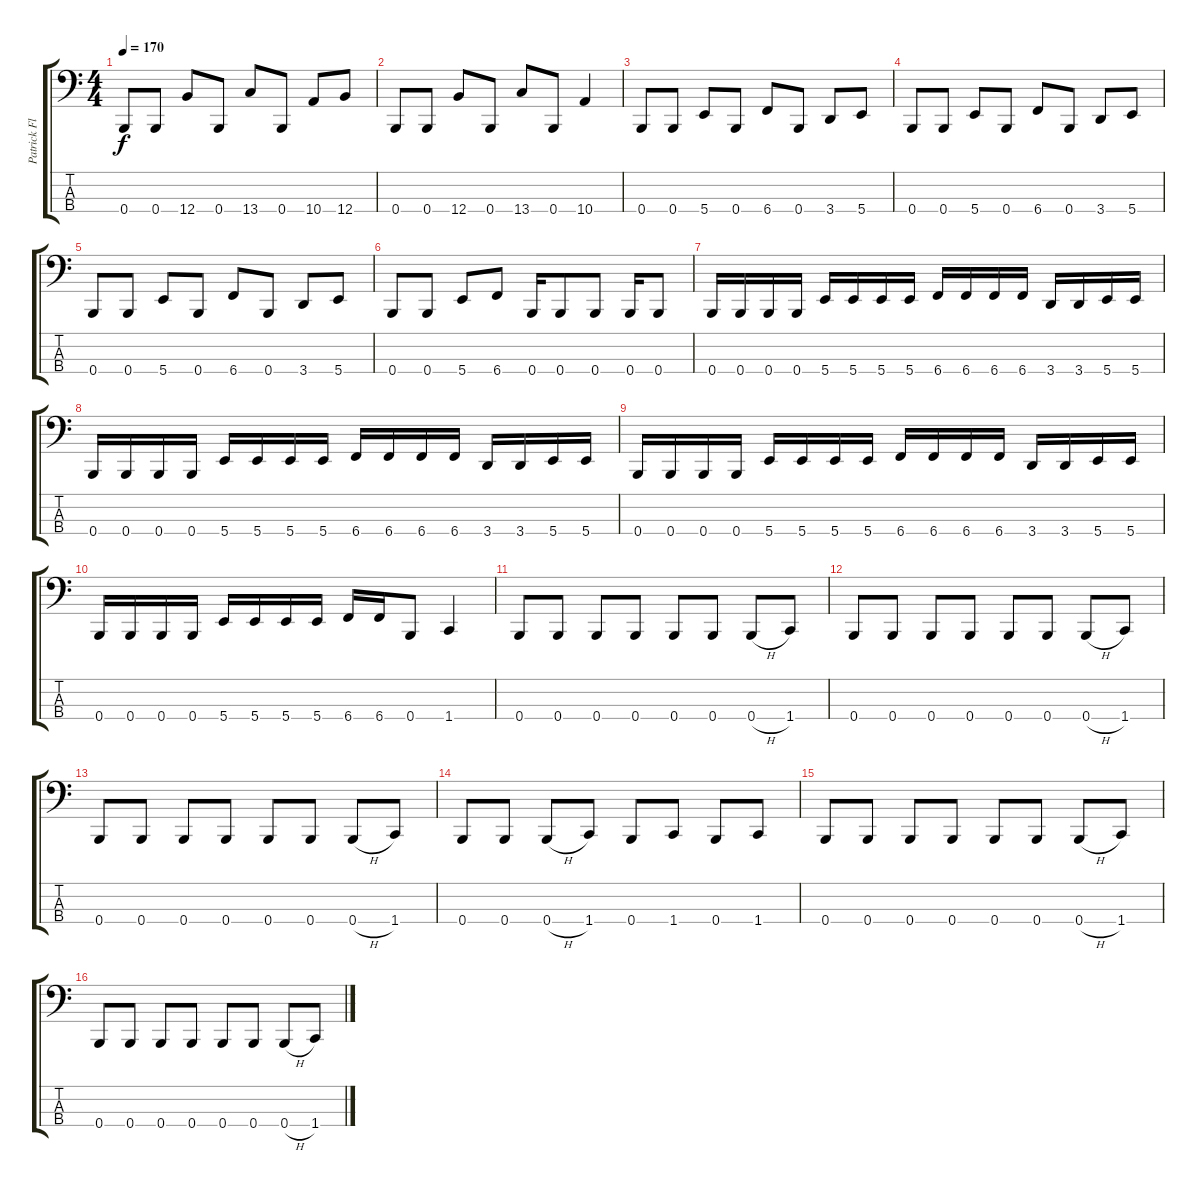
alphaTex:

\track ("Patrick Flaherty" "Patrick Fl") {instrument electricbasspick}
\staff {score tabs}
\tuning (E2 B1 Gb1 B0) {hide}
\ts (4 4)
\tempo 170
\clef f4
\ks c
0.4.8{dy f} 0.4.8 12.4.8 0.4.8 13.4.8 0.4.8 10.4.8 12.4.8 |
0.4.8 0.4.8 12.4.8 0.4.8 13.4.8 0.4.8 10.4.4 |
0.4.8 0.4.8 5.4.8 0.4.8 6.4.8 0.4.8 3.4.8 5.4.8 |
0.4.8 0.4.8 5.4.8 0.4.8 6.4.8 0.4.8 3.4.8 5.4.8 |
0.4.8 0.4.8 5.4.8 0.4.8 6.4.8 0.4.8 3.4.8 5.4.8 |
0.4.8 0.4.8 5.4.8 6.4.8 0.4.16 0.4.8 0.4.8 0.4.16 0.4.8 |
0.4.16 0.4.16 0.4.16 0.4.16 5.4.16 5.4.16 5.4.16 5.4.16 6.4.16 6.4.16 6.4.16 6.4.16 3.4.16 3.4.16 5.4.16 5.4.16 |
0.4.16 0.4.16 0.4.16 0.4.16 5.4.16 5.4.16 5.4.16 5.4.16 6.4.16 6.4.16 6.4.16 6.4.16 3.4.16 3.4.16 5.4.16 5.4.16 |
0.4.16 0.4.16 0.4.16 0.4.16 5.4.16 5.4.16 5.4.16 5.4.16 6.4.16 6.4.16 6.4.16 6.4.16 3.4.16 3.4.16 5.4.16 5.4.16 |
0.4.16 0.4.16 0.4.16 0.4.16 5.4.16 5.4.16 5.4.16 5.4.16 6.4.16 6.4.16 0.4.8 1.4.4 |
0.4.8 0.4.8 0.4.8 0.4.8 0.4.8 0.4.8 0.4{h}.8 1.4.8 |
0.4.8 0.4.8 0.4.8 0.4.8 0.4.8 0.4.8 0.4{h}.8 1.4.8 |
0.4.8 0.4.8 0.4.8 0.4.8 0.4.8 0.4.8 0.4{h}.8 1.4.8 |
0.4.8 0.4.8 0.4{h}.8 1.4.8 0.4.8 1.4.8 0.4.8 1.4.8 |
0.4.8 0.4.8 0.4.8 0.4.8 0.4.8 0.4.8 0.4{h}.8 1.4.8 |
0.4.8 0.4.8 0.4.8 0.4.8 0.4.8 0.4.8 0.4{h}.8 1.4.8
